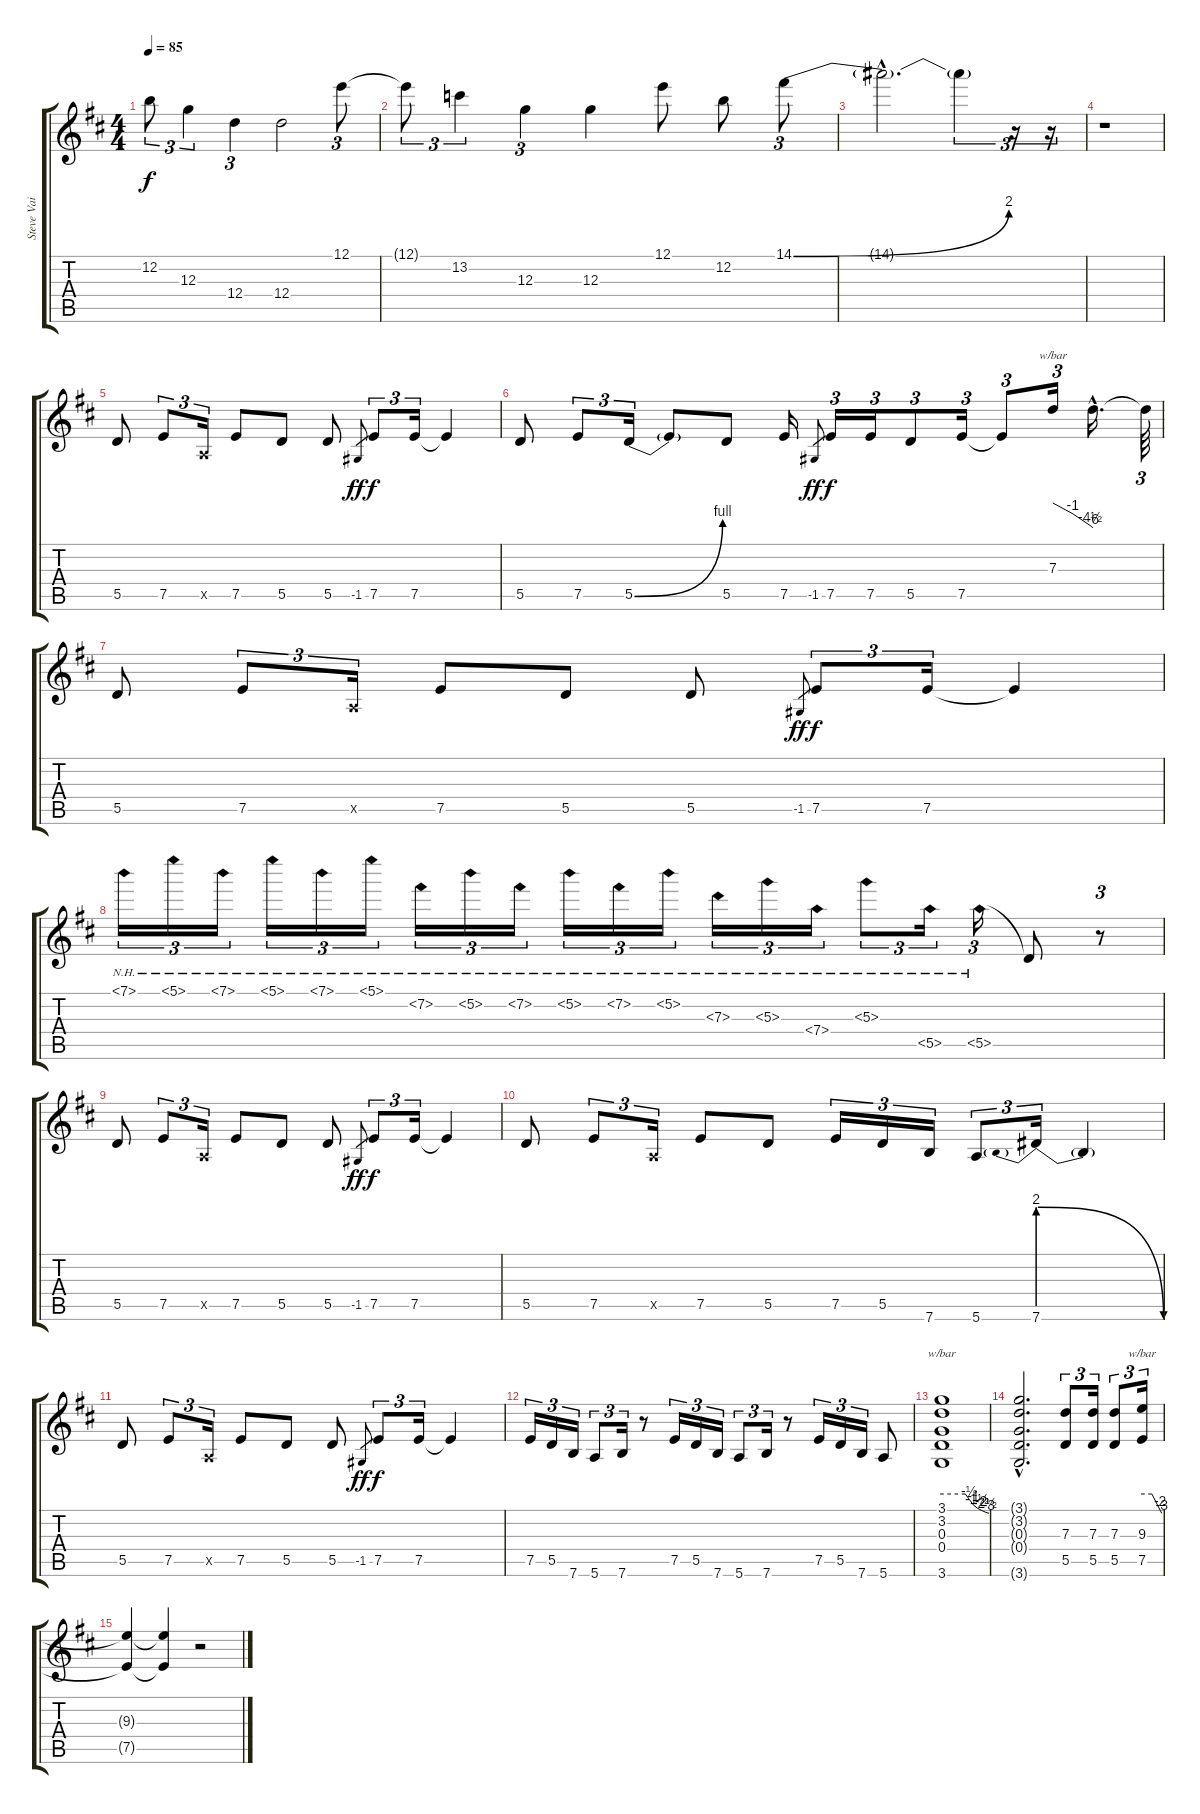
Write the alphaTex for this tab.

\track ("Steve Vai lead" "Steve Vai ") {instrument overdrivenguitar}
\staff {score tabs}
\tuning (E4 B3 G3 D3 A2 E2) {hide}
\ts (4 4)
\tempo 85
\clef g2
\ks d
12.2{t}.8{tu (3 2) dy f} 12.3.4{tu (3 2)} 12.4.4{tu (3 2)} 12.4.2 12.1.8{tu (3 2)} |
12.1{t}.8{tu (3 2)} 13.2.4{tu (3 2)} 12.3.4{tu (3 2)} 12.3.4 12.1.8 12.2.8 14.1{be (bend 0 0 60 8)}.8{tu (3 2)} |
14.1{hac t}.2{d} 14.1{t}.4{tu (3 2)} r.16{tu (3 2)} r.16{tu (3 2)} |
r.1 |
5.5.8 7.5.8{tu (3 2)} 0.5{x}.16{tu (3 2)} 7.5.8 5.5.8 5.5.8 -1.5.8{gr dy ff} 7.5.8{tu (3 2) dy f} 7.5.16{tu (3 2)} 7.5{t}.4 |
5.5.8 7.5.8{tu (3 2)} 5.5{be (bend 0 0 60 4)}.16{tu (3 2)} 5.5{t}.8 5.5.8 7.5.16 -1.5.8{gr dy ff} 7.5.16{tu (3 2) dy f} 7.5.16{tu (3 2)} 5.5.8{tu (3 2)} 7.5.16{tu (3 2)} 7.5{t}.8{tu (3 2)} 7.3.16{tu (3 2) tbe (custom default 0 0 30 -4 56 -18 60 -24)} 7.3{hac t}.16{d} 7.3{t}.64{tu (3 2)} |
5.5.8 7.5.8{tu (3 2)} 0.5{x}.16{tu (3 2)} 7.5.8 5.5.8 5.5.8 -1.5.8{gr dy ff} 7.5.8{tu (3 2) dy f} 7.5.16{tu (3 2)} 7.5{t}.4 |
7.1{nh}.16{tu (3 2)} 5.1{nh}.16{tu (3 2)} 7.1{nh}.16{tu (3 2)} 5.1{nh}.16{tu (3 2)} 7.1{nh}.16{tu (3 2)} 5.1{nh}.16{tu (3 2)} 7.2{nh}.16{tu (3 2)} 5.2{nh}.16{tu (3 2)} 7.2{nh}.16{tu (3 2)} 5.2{nh}.16{tu (3 2)} 7.2{nh}.16{tu (3 2)} 5.2{nh}.16{tu (3 2)} 7.3{nh}.16{tu (3 2)} 5.3{nh}.16{tu (3 2)} 7.4{nh}.16{tu (3 2)} 5.3{nh}.8{tu (3 2)} 5.5{nh}.16{tu (3 2)} 5.5{nh}.16{tu (3 2)} 5.5{t}.8 r.8{tu (3 2)} |
5.5.8 7.5.8{tu (3 2)} 0.5{x}.16{tu (3 2)} 7.5.8 5.5.8 5.5.8 -1.5.8{gr dy ff} 7.5.8{tu (3 2) dy f} 7.5.16{tu (3 2)} 7.5{t}.4 |
5.5.8 7.5.8{tu (3 2)} 0.5{x}.16{tu (3 2)} 7.5.8 5.5.8 7.5.16{tu (3 2)} 5.5.16{tu (3 2)} 7.6.16{tu (3 2)} 5.6.8{tu (3 2)} 7.6{be (prebendrelease 0 8 60 0)}.16{tu (3 2)} 7.6{t}.4 |
5.5.8 7.5.8{tu (3 2)} 0.5{x}.16{tu (3 2)} 7.5.8 5.5.8 5.5.8 -1.5.8{gr dy ff} 7.5.8{tu (3 2) dy f} 7.5.16{tu (3 2)} 7.5{t}.4 |
7.5.16{tu (3 2)} 5.5.16{tu (3 2)} 7.6.16{tu (3 2)} 5.6.8{tu (3 2)} 7.6.16{tu (3 2)} r.8 7.5.16{tu (3 2)} 5.5.16{tu (3 2)} 7.6.16{tu (3 2)} 5.6.8{tu (3 2)} 7.6.16{tu (3 2)} r.8 7.5.16{tu (3 2)} 5.5.16{tu (3 2)} 7.6.16{tu (3 2)} 5.6.8 |
(3.1 3.2 0.3 0.4 3.6).1{tbe (custom default 0 0 30 0 35 -2 40 -4 45 -6 50 -8 55 -10 60 -12)} |
(3.1{hac t} 3.2{hac t} 0.3{hac t} 0.4{hac t} 3.6{hac t}).2{d} (7.3 5.5).8{tu (3 2)} (7.3 5.5).16{tu (3 2)} (7.3 5.5).8{tu (3 2)} (9.3 7.5).16{tu (3 2) tbe (custom default 0 0 30 0 55 -8 60 -12)} |
(9.3{t} 7.5{t}).4 (9.3{t} 7.5{t}).4 r.2
